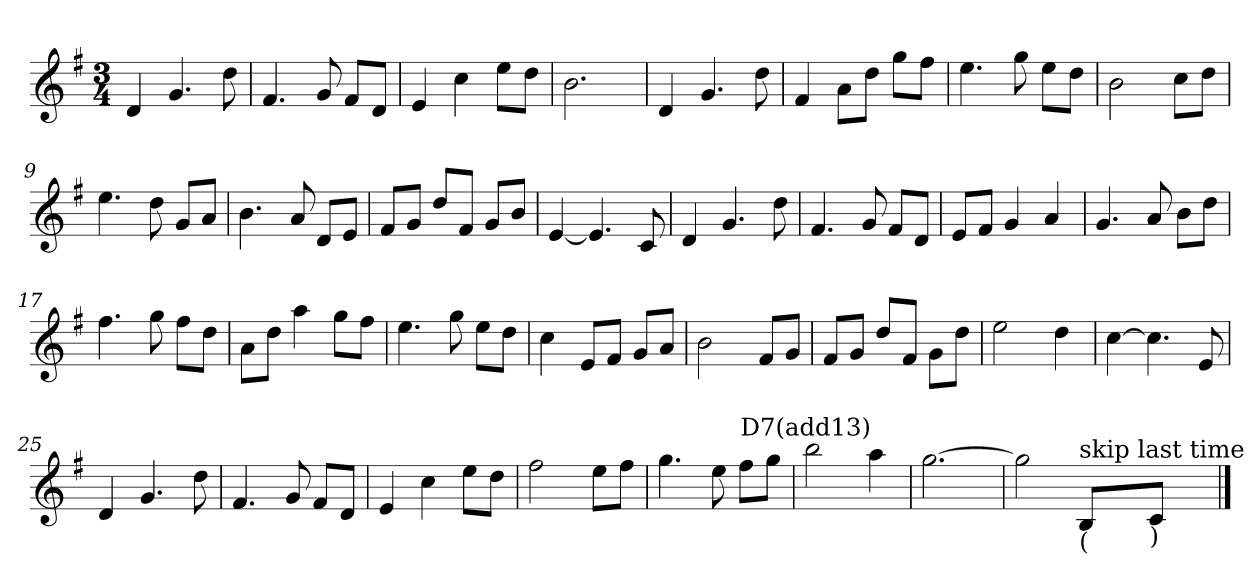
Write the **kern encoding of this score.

**kern
*part1
*staff1
*clefG2
*k[f#]
*G:
*M3/4
=1
4d/
4.g/
8dd\
=2
4.f#/
8g/
8f#/L
8d/J
=3
4e/
4cc\
8ee\L
8dd\J
=4
2.b\
!!LO:LB:g=z
=5
4d/
4.g/
8dd\
=6
4f#/
8a\L
8dd\J
8gg\L
8ff#\J
=7
4.ee\
8gg\
8ee\L
8dd\J
=8
2b\
8cc\L
8dd\J
!!LO:LB:g=z
=9
4.ee\
8dd\
8g/L
8a/J
=10
4.b\
8a/
8d/L
8e/J
=11
8f#/L
8g/J
8dd/L
8f#/J
8g/L
8b/J
=12
[4e/
4.e/]
8c/
!!LO:LB:g=z
=13
4d/
4.g/
8dd\
=14
4.f#/
8g/
8f#/L
8d/J
=15
8e/L
8f#/J
4g/
4a/
=16
4.g/
8a/
8b\L
8dd\J
!!LO:LB:g=z
=17
4.ff#\
8gg\
8ff#\L
8dd\J
=18
8a\L
8dd\J
4aa\
8gg\L
8ff#\J
=19
4.ee\
8gg\
8ee\L
8dd\J
=20
4cc\
8e/L
8f#/J
8g/L
8a/J
!!LO:LB:g=z
=21
2b\
8f#/L
8g/J
=22
8f#/L
8g/J
8dd/L
8f#/J
8g\L
8dd\J
=23
2ee\
4dd\
=24
[4cc\
4.cc\]
8e/
!!LO:LB:g=z
=25
4d/
4.g/
8dd\
=26
4.f#/
8g/
8f#/L
8d/J
=27
4e/
4cc\
8ee\L
8dd\J
=28
2ff#\
8ee\L
8ff#\J
!!LO:LB:g=z
=29
4.gg\
8ee\
8ff#\L
8gg\J
=30
!LO:TX:a:cj:t=D7(add13)
2bb\
4aa\
=31
[2.gg\
=32
2gg\]
!LO:TX:a:t=skip last time
!LO:TX:b:t=(
8B/L
!LO:TX:b:t=)
8c/J
==
*-
